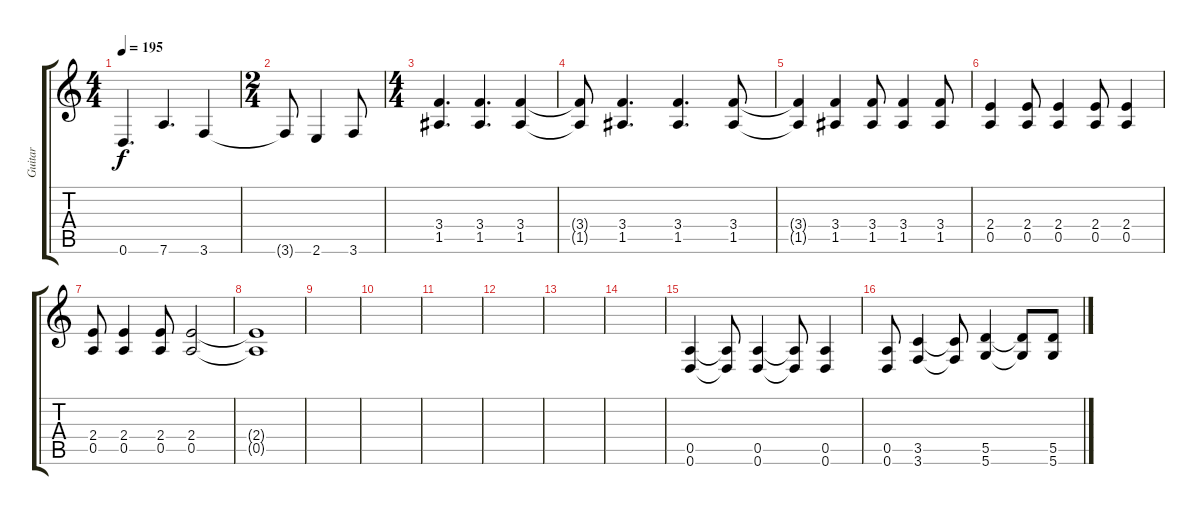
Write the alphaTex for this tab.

\track ("Guitar" "Guitar") {instrument distortionguitar}
\staff {score tabs}
\tuning (E4 B3 G3 D3 A2 D2) {hide}
\ts (4 4)
\tempo 195
\clef g2
\ks c
0.6.4{d dy f} 7.6.4{d} 3.6.4 |
\ts (2 4)
3.6{t}.8 2.6.4 3.6.8 |
\ts (4 4)
(3.4 1.5).4{d} (3.4 1.5).4{d} (3.4 1.5).4 |
(3.4{t} 1.5{t}).8 (3.4 1.5).4{d} (3.4 1.5).4{d} (3.4 1.5).8 |
(3.4{t} 1.5{t}).4 (3.4 1.5).4 (3.4 1.5).8 (3.4 1.5).4 (3.4 1.5).8 |
(2.4 0.5).4 (2.4 0.5).8 (2.4 0.5).4 (2.4 0.5).8 (2.4 0.5).4 |
(2.4 0.5).8 (2.4 0.5).4 (2.4 0.5).8 (2.4 0.5).2 |
(2.4{t} 0.5{t}).1 |
|
|
|
|
|
|
(0.5 0.6).4 (0.5{t} 0.6{t}).8 (0.5 0.6).4 (0.5{t} 0.6{t}).8 (0.5 0.6).4 |
(0.5 0.6).8 (3.5 3.6).4 (3.5{t} 3.6{t}).8 (5.5 5.6).4 (5.5{t} 5.6{t}).8 (5.5 5.6).8
